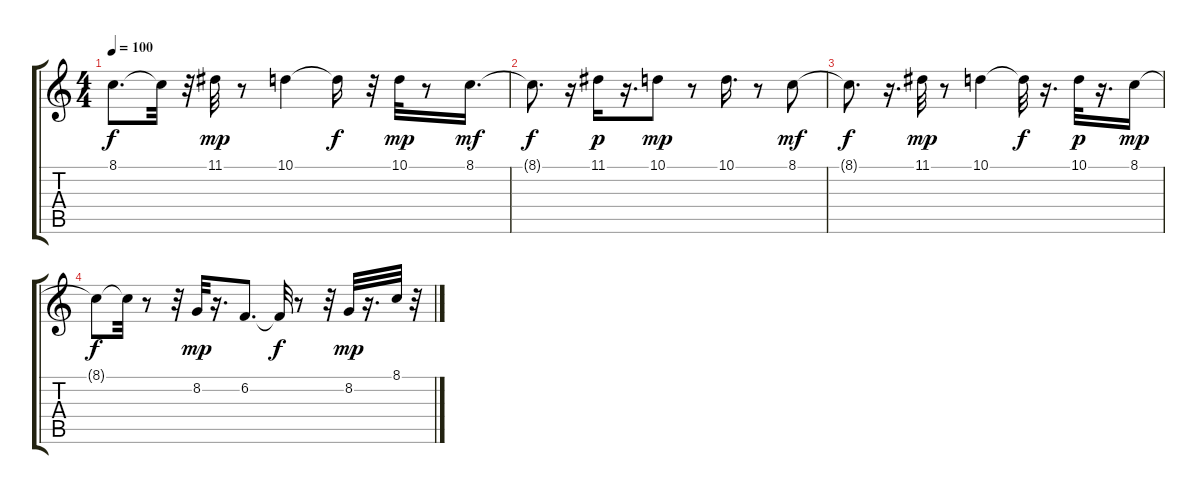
\track "" {instrument fx5brightness}
\staff {score tabs}
\tuning (E4 B3 G3 D3 A2 E2) {hide}
\ts (4 4)
\tempo 100
\clef g2
\ks c
8.1{t}.8{d dy f} 8.1{t}.32 r.32 11.1.32{dy mp} r.8 10.1.4 10.1{t}.16{dy f} r.32 10.1.32{dy mp} r.8 8.1.16{d dy mf} |
8.1{t}.8{d dy f} r.16 11.1.16{dy p} r.16{d} 10.1.8{dy mp} r.8 10.1.16{d} r.8 8.1.8{dy mf} |
8.1{t}.8{d dy f} r.16{d} 11.1.32{dy mp} r.8 10.1.4 10.1{t}.32{dy f} r.16{d} 10.1.32{dy p} r.16{d} 8.1.16{dy mp} |
8.1{t}.8{dy f} 8.1{t}.32 r.8 r.32 8.2.32{dy mp} r.16{d} 6.2.8{d} 6.2{t}.32{dy f} r.8 r.32 8.2.32{dy mp} r.16{d} 8.1.32 r.32
